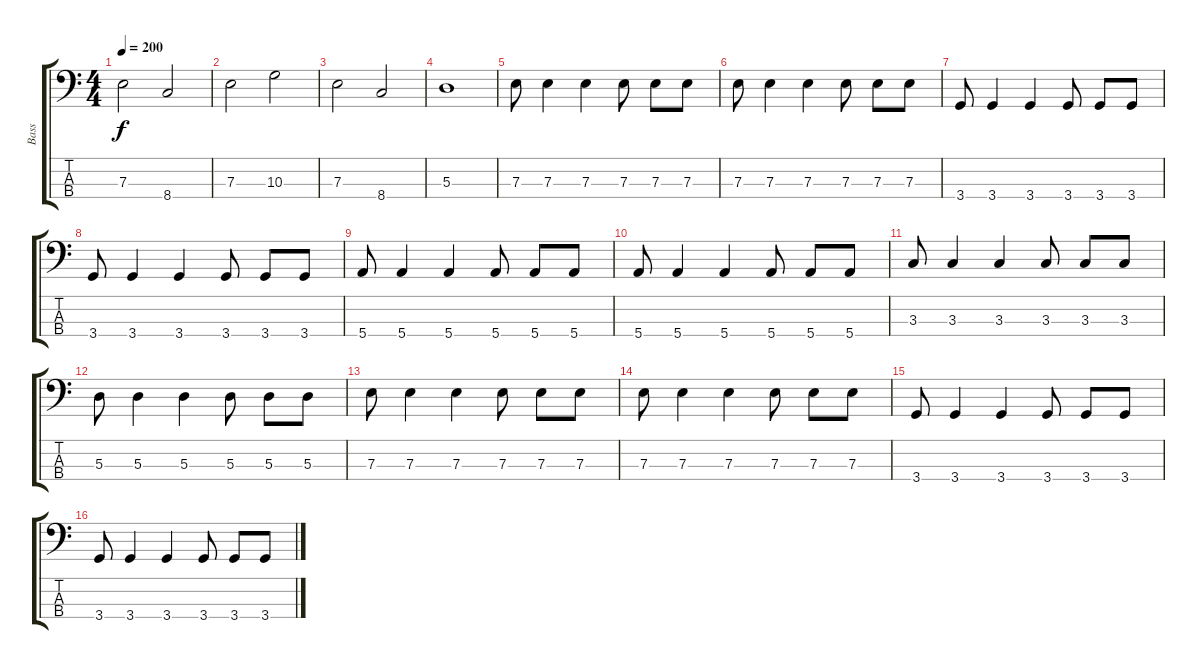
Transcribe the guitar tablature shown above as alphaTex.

\track ("Bass" "Bass") {instrument electricbasspick}
\staff {score tabs}
\tuning (G2 D2 A1 E1) {hide}
\ts (4 4)
\tempo 200
\clef f4
\ks c
7.3.2{dy f} 8.4.2 |
7.3.2 10.3.2 |
7.3.2 8.4.2 |
5.3.1 |
7.3.8 7.3.4 7.3.4 7.3.8 7.3.8 7.3.8 |
7.3.8 7.3.4 7.3.4 7.3.8 7.3.8 7.3.8 |
3.4.8 3.4.4 3.4.4 3.4.8 3.4.8 3.4.8 |
3.4.8 3.4.4 3.4.4 3.4.8 3.4.8 3.4.8 |
5.4.8 5.4.4 5.4.4 5.4.8 5.4.8 5.4.8 |
5.4.8 5.4.4 5.4.4 5.4.8 5.4.8 5.4.8 |
3.3.8 3.3.4 3.3.4 3.3.8 3.3.8 3.3.8 |
5.3.8 5.3.4 5.3.4 5.3.8 5.3.8 5.3.8 |
7.3.8 7.3.4 7.3.4 7.3.8 7.3.8 7.3.8 |
7.3.8 7.3.4 7.3.4 7.3.8 7.3.8 7.3.8 |
3.4.8 3.4.4 3.4.4 3.4.8 3.4.8 3.4.8 |
3.4.8 3.4.4 3.4.4 3.4.8 3.4.8 3.4.8
